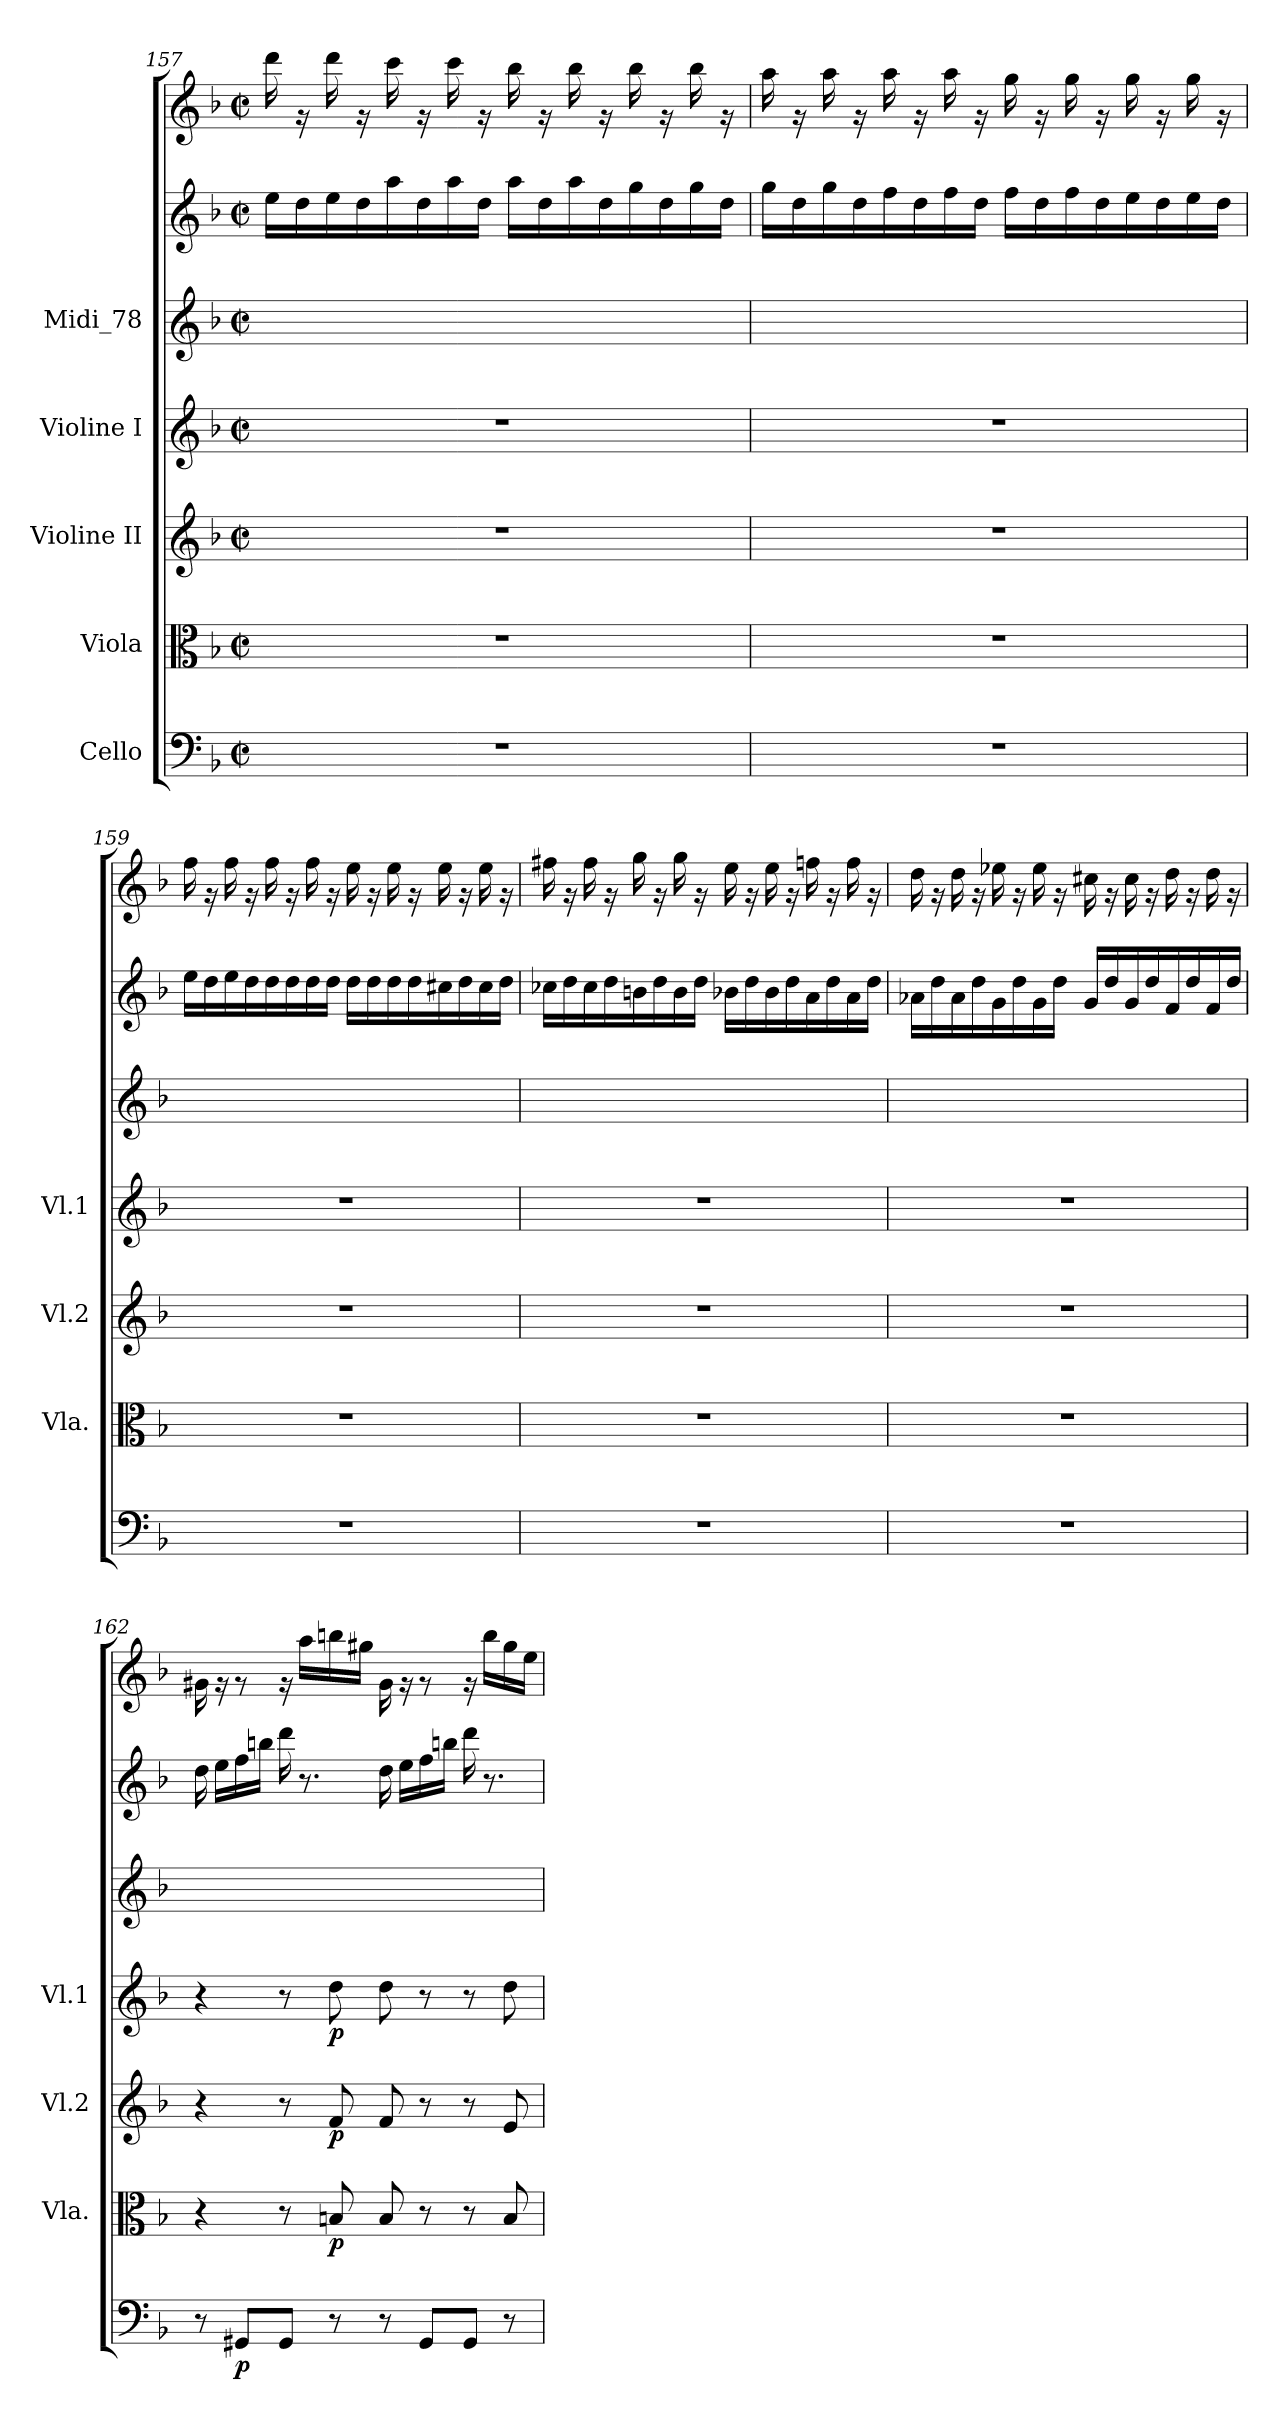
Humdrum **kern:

**kern	**dynam	**kern	**dynam	**kern	**dynam	**kern	**dynam	**kern	**kern	**kern
*part5	*part5	*part4	*part4	*part3	*part3	*part2	*part2	*part1	*part1	*part1
*staff7	*staff7	*staff6	*staff6	*staff5	*staff5	*staff4	*staff4	*staff3	*staff2	*staff1
*I"Cello	*	*I"Viola	*	*I"Violine II	*	*I"Violine I	*	*I"Midi_78	*	*
*	*	*I'Vla.	*	*I'Vl.2	*	*I'Vl.1	*	*	*	*
*clefF4	*	*clefC3	*	*clefG2	*	*clefG2	*	*clefG2	*clefG2	*clefG2
*k[b-]	*	*k[b-]	*	*k[b-]	*	*k[b-]	*	*k[b-]	*k[b-]	*k[b-]
*F:	*	*F:	*	*F:	*	*F:	*	*F:	*F:	*F:
*M2/2	*	*M2/2	*	*M2/2	*	*M2/2	*	*M2/2	*M2/2	*M2/2
*met(c|)	*	*met(c|)	*	*met(c|)	*	*met(c|)	*	*met(c|)	*met(c|)	*met(c|)
=157	=157	=157	=157	=157	=157	=157	=157	=157	=157	=157
*	*	*	*	*	*	*	*	*	*	*^
1r	.	1r	.	1r	.	1r	.	1ryy	16ee\LL	1ryy	16ddd\
.	.	.	.	.	.	.	.	.	16dd\	.	16r
.	.	.	.	.	.	.	.	.	16ee\	.	16ddd\
.	.	.	.	.	.	.	.	.	16dd\	.	16r
.	.	.	.	.	.	.	.	.	16aa\	.	16ccc\
.	.	.	.	.	.	.	.	.	16dd\	.	16r
.	.	.	.	.	.	.	.	.	16aa\	.	16ccc\
.	.	.	.	.	.	.	.	.	16dd\JJ	.	16r
.	.	.	.	.	.	.	.	.	16aa\LL	.	16bb-\
.	.	.	.	.	.	.	.	.	16dd\	.	16r
.	.	.	.	.	.	.	.	.	16aa\	.	16bb-\
.	.	.	.	.	.	.	.	.	16dd\	.	16r
.	.	.	.	.	.	.	.	.	16gg\	.	16bb-\
.	.	.	.	.	.	.	.	.	16dd\	.	16r
.	.	.	.	.	.	.	.	.	16gg\	.	16bb-\
.	.	.	.	.	.	.	.	.	16dd\JJ	.	16r
!!LO:PB:g=z	!!
=158	=158	=158	=158	=158	=158	=158	=158	=158	=158	=158	=158
1r	.	1r	.	1r	.	1r	.	1ryy	16gg\LL	1ryy	16aa\
.	.	.	.	.	.	.	.	.	16dd\	.	16r
.	.	.	.	.	.	.	.	.	16gg\	.	16aa\
.	.	.	.	.	.	.	.	.	16dd\	.	16r
.	.	.	.	.	.	.	.	.	16ff\	.	16aa\
.	.	.	.	.	.	.	.	.	16dd\	.	16r
.	.	.	.	.	.	.	.	.	16ff\	.	16aa\
.	.	.	.	.	.	.	.	.	16dd\JJ	.	16r
.	.	.	.	.	.	.	.	.	16ff\LL	.	16gg\
.	.	.	.	.	.	.	.	.	16dd\	.	16r
.	.	.	.	.	.	.	.	.	16ff\	.	16gg\
.	.	.	.	.	.	.	.	.	16dd\	.	16r
.	.	.	.	.	.	.	.	.	16ee\	.	16gg\
.	.	.	.	.	.	.	.	.	16dd\	.	16r
.	.	.	.	.	.	.	.	.	16ee\	.	16gg\
.	.	.	.	.	.	.	.	.	16dd\JJ	.	16r
=159	=159	=159	=159	=159	=159	=159	=159	=159	=159	=159	=159
1r	.	1r	.	1r	.	1r	.	1ryy	16ee\LL	1ryy	16ff\
.	.	.	.	.	.	.	.	.	16dd\	.	16r
.	.	.	.	.	.	.	.	.	16ee\	.	16ff\
.	.	.	.	.	.	.	.	.	16dd\	.	16r
.	.	.	.	.	.	.	.	.	16dd\	.	16ff\
.	.	.	.	.	.	.	.	.	16dd\	.	16r
.	.	.	.	.	.	.	.	.	16dd\	.	16ff\
.	.	.	.	.	.	.	.	.	16dd\JJ	.	16r
.	.	.	.	.	.	.	.	.	16dd\LL	.	16ee\
.	.	.	.	.	.	.	.	.	16dd\	.	16r
.	.	.	.	.	.	.	.	.	16dd\	.	16ee\
.	.	.	.	.	.	.	.	.	16dd\	.	16r
.	.	.	.	.	.	.	.	.	16cc#X\	.	16ee\
.	.	.	.	.	.	.	.	.	16dd\	.	16r
.	.	.	.	.	.	.	.	.	16cc#\	.	16ee\
.	.	.	.	.	.	.	.	.	16dd\JJ	.	16r
=160	=160	=160	=160	=160	=160	=160	=160	=160	=160	=160	=160
1r	.	1r	.	1r	.	1r	.	1ryy	16cc-X\LL	1ryy	16ff#X\
.	.	.	.	.	.	.	.	.	16dd\	.	16r
.	.	.	.	.	.	.	.	.	16cc-\	.	16ff#\
.	.	.	.	.	.	.	.	.	16dd\	.	16r
.	.	.	.	.	.	.	.	.	16bn\	.	16gg\
.	.	.	.	.	.	.	.	.	16dd\	.	16r
.	.	.	.	.	.	.	.	.	16b\	.	16gg\
.	.	.	.	.	.	.	.	.	16dd\JJ	.	16r
.	.	.	.	.	.	.	.	.	16b-X\LL	.	16ee\
.	.	.	.	.	.	.	.	.	16dd\	.	16r
.	.	.	.	.	.	.	.	.	16b-\	.	16ee\
.	.	.	.	.	.	.	.	.	16dd\	.	16r
.	.	.	.	.	.	.	.	.	16a\	.	16ffn\
.	.	.	.	.	.	.	.	.	16dd\	.	16r
.	.	.	.	.	.	.	.	.	16a\	.	16ff\
.	.	.	.	.	.	.	.	.	16dd\JJ	.	16r
!!LO:LB:g=z	!!
=161	=161	=161	=161	=161	=161	=161	=161	=161	=161	=161	=161
1r	.	1r	.	1r	.	1r	.	1ryy	16a-X\LL	1ryy	16dd\
.	.	.	.	.	.	.	.	.	16dd\	.	16r
.	.	.	.	.	.	.	.	.	16a-\	.	16dd\
.	.	.	.	.	.	.	.	.	16dd\	.	16r
.	.	.	.	.	.	.	.	.	16g\	.	16ee-X\
.	.	.	.	.	.	.	.	.	16dd\	.	16r
.	.	.	.	.	.	.	.	.	16g\	.	16ee-\
.	.	.	.	.	.	.	.	.	16dd\JJ	.	16r
.	.	.	.	.	.	.	.	.	16g/LL	.	16cc#X\
.	.	.	.	.	.	.	.	.	16dd/	.	16r
.	.	.	.	.	.	.	.	.	16g/	.	16cc#\
.	.	.	.	.	.	.	.	.	16dd/	.	16r
.	.	.	.	.	.	.	.	.	16f/	.	16dd\
.	.	.	.	.	.	.	.	.	16dd/	.	16r
.	.	.	.	.	.	.	.	.	16f/	.	16dd\
.	.	.	.	.	.	.	.	.	16dd/JJ	.	16r
=162	=162	=162	=162	=162	=162	=162	=162	=162	=162	=162	=162
8r	.	4r	.	4r	.	4r	.	1ryy	16dd\	1ryy	16g#X\
.	.	.	.	.	.	.	.	.	16ee\LL	.	16r
!	!LO:DY:b	!	!	!	!	!	!	!	!	!	!
8GG#X/L	p	.	.	.	.	.	.	.	16ff\	.	8r
.	.	.	.	.	.	.	.	.	16bbn\JJ	.	.
8GG#/J	.	8r	.	8r	.	8r	.	.	16ddd\	.	16r
.	.	.	.	.	.	.	.	.	8.r	.	16aa\LL
!	!	!	!LO:DY:b	!	!LO:DY:b	!	!LO:DY:b	!	!	!	!
8r	.	8Bn/	p	8f/	p	8dd\	p	.	.	.	16bbn\
.	.	.	.	.	.	.	.	.	.	.	16gg#X\JJ
8r	.	8B/	.	8f/	.	8dd\	.	.	16dd\	.	16g#\
.	.	.	.	.	.	.	.	.	16ee\LL	.	16r
8GG#/L	.	8r	.	8r	.	8r	.	.	16ff\	.	8r
.	.	.	.	.	.	.	.	.	16bbni\JJ	.	.
8GG#/J	.	8r	.	8r	.	8r	.	.	16ddd\	.	16r
.	.	.	.	.	.	.	.	.	8.r	.	16bb\LL
8r	.	8B/	.	8e/	.	8dd\	.	.	.	.	16gg#i\
.	.	.	.	.	.	.	.	.	.	.	16ee\JJ
*	*	*	*	*	*	*	*	*	*	*v	*v
=	=	=	=	=	=	=	=	=	=	=
*-	*-	*-	*-	*-	*-	*-	*-	*-	*-	*-
